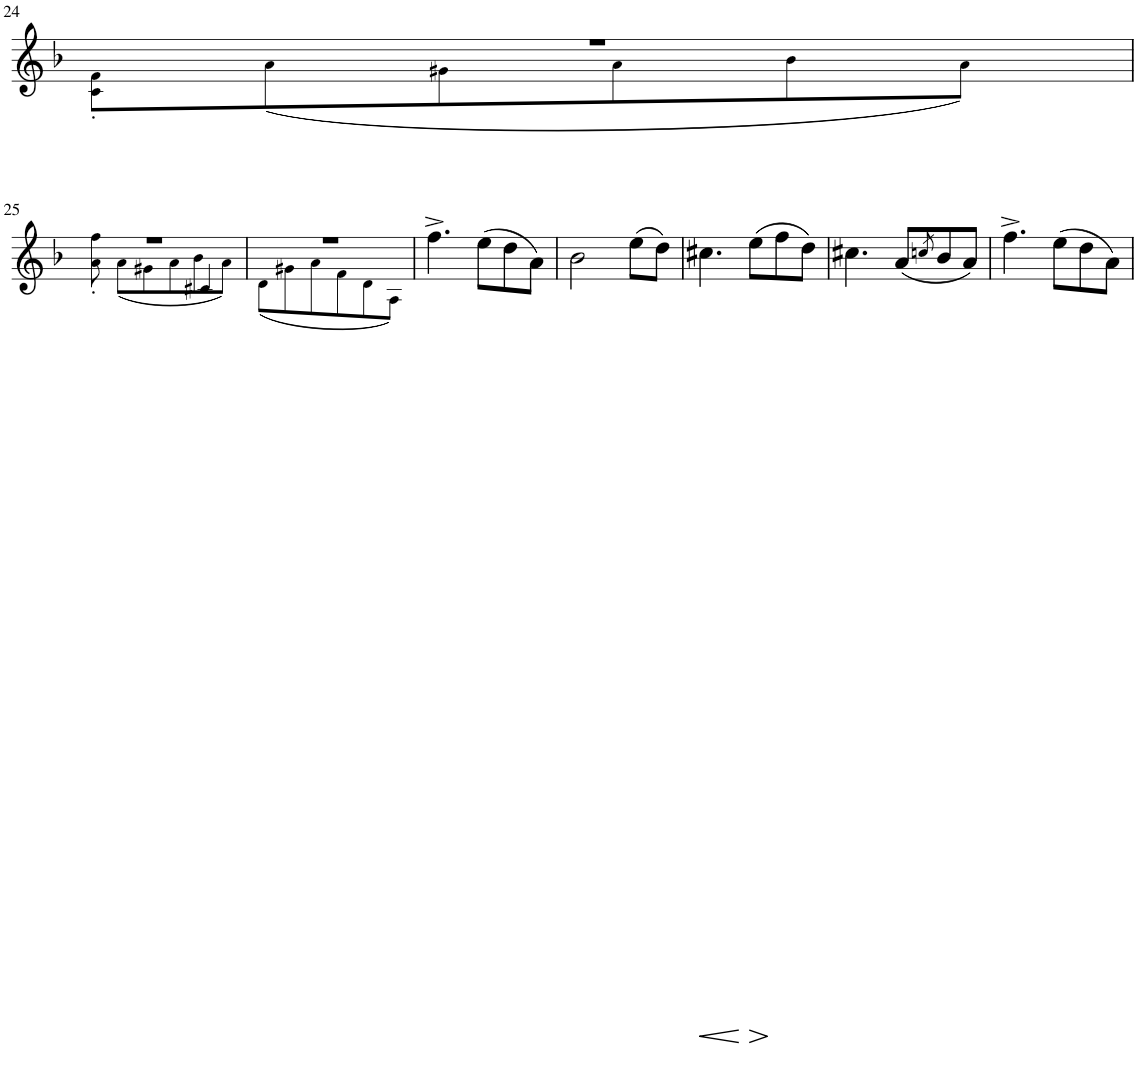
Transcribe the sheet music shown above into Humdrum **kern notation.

**kern	**dynam
*part1	*part1
*staff1	*staff1
*I"Violin	*
*I'Vln	*
!!LO:PB:g=z
*clefG2	*
*k[b-]	*
*M3/4	*
=24	=24
*^	*
2.r	8c!\' 8f!\'L	.
.	(8a!\	.
.	8g#X!\	.
.	8a!\	.
.	8b-!\	.
.	8a!\J)	.
!!LO:LB:g=z	!!
=25	=25	=25
*	*^	*
2.r	8a!\' 8ff!\'	2ryy	.
.	(8a!\L	.	.
.	8g#X!\	.	.
.	8a!\	.	.
.	8b-!\	4c#X!/	.
.	8a!\J)	.	.
*	*v	*v	*
=26	=26	=26
2.r	(8d!\L	.
.	8g#X!\	.
.	8a!\	.
.	8f!\	.
.	8d!\	.
.	8A!\J)	.
*v	*v	*
=27	=27
4.ff^\	.
(8ee\L	.
8dd\	.
8a\J)	.
=28	=28
2b-\	.
(8ee\L	.
8dd\J)	.
=29	=29
!	!LO:HP:b
4.cc#X\	<
!	!LO:HP:n=1:b
(8ee\L	[ >
8ff\	.
8dd\J)	]
=30	=30
4.cc#X\	.
(8a/L	.
8qccn/	.
8b-/	.
8a/J)	.
=31	=31
4.ff^\	.
(8ee\L	.
8dd\	.
8a\J)	.
=	=
*-	*-
